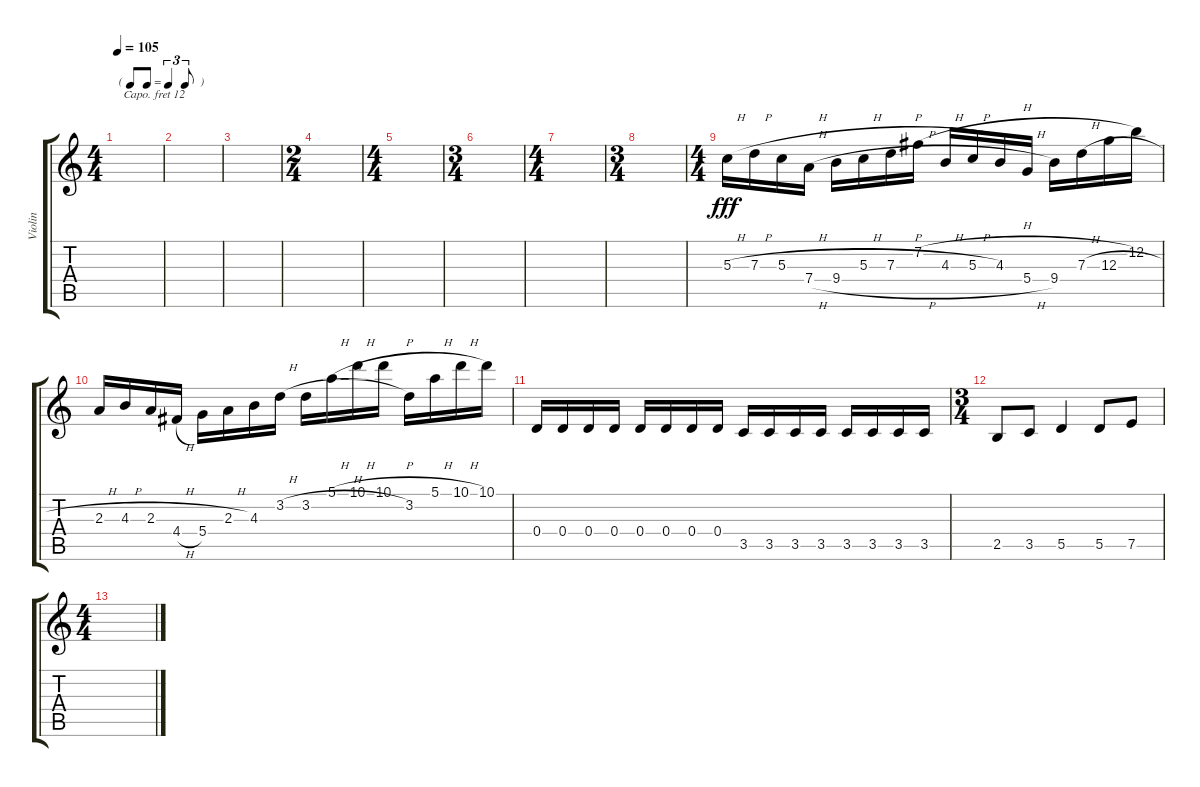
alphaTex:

\track ("Violin" "Violin") {instrument violin}
\staff {score tabs}
\capo 12
\tuning (E4 B3 G3 D3 A2 E2) {hide}
\ts (4 4)
\tf triplet8th
\tempo 105
\clef g2
\ks c
|
|
|
\ts (2 4)
|
\ts (4 4)
|
\ts (3 4)
|
\ts (4 4)
|
\ts (3 4)
|
\ts (4 4)
5.3{h}.16{dy fff} 7.3{h}.16 5.3{h}.16 7.4{h}.16 9.4{h}.16 5.3{h}.16 7.3{h}.16 7.2{h}.16 4.3{h}.16 5.3{h}.16 4.3.16 5.4{h}.16 9.4.16 7.3{h}.16 12.3{h}.16 12.2.16 |
2.3{h}.16 4.3{h}.16 2.3{h}.16 4.4{h}.16 5.4.16 2.3{h}.16 4.3.16 3.2{h}.16 3.2{h}.16 5.1{h}.16 10.1{h}.16 10.1{h}.16 3.2.16 5.1{h}.16 10.1{h}.16 10.1.16 |
0.4.16 0.4.16 0.4.16 0.4.16 0.4.16 0.4.16 0.4.16 0.4.16 3.5.16 3.5.16 3.5.16 3.5.16 3.5.16 3.5.16 3.5.16 3.5.16 |
\ts (3 4)
2.5.8 3.5.8 5.5.4 5.5.8 7.5.8 |
\ts (4 4)
